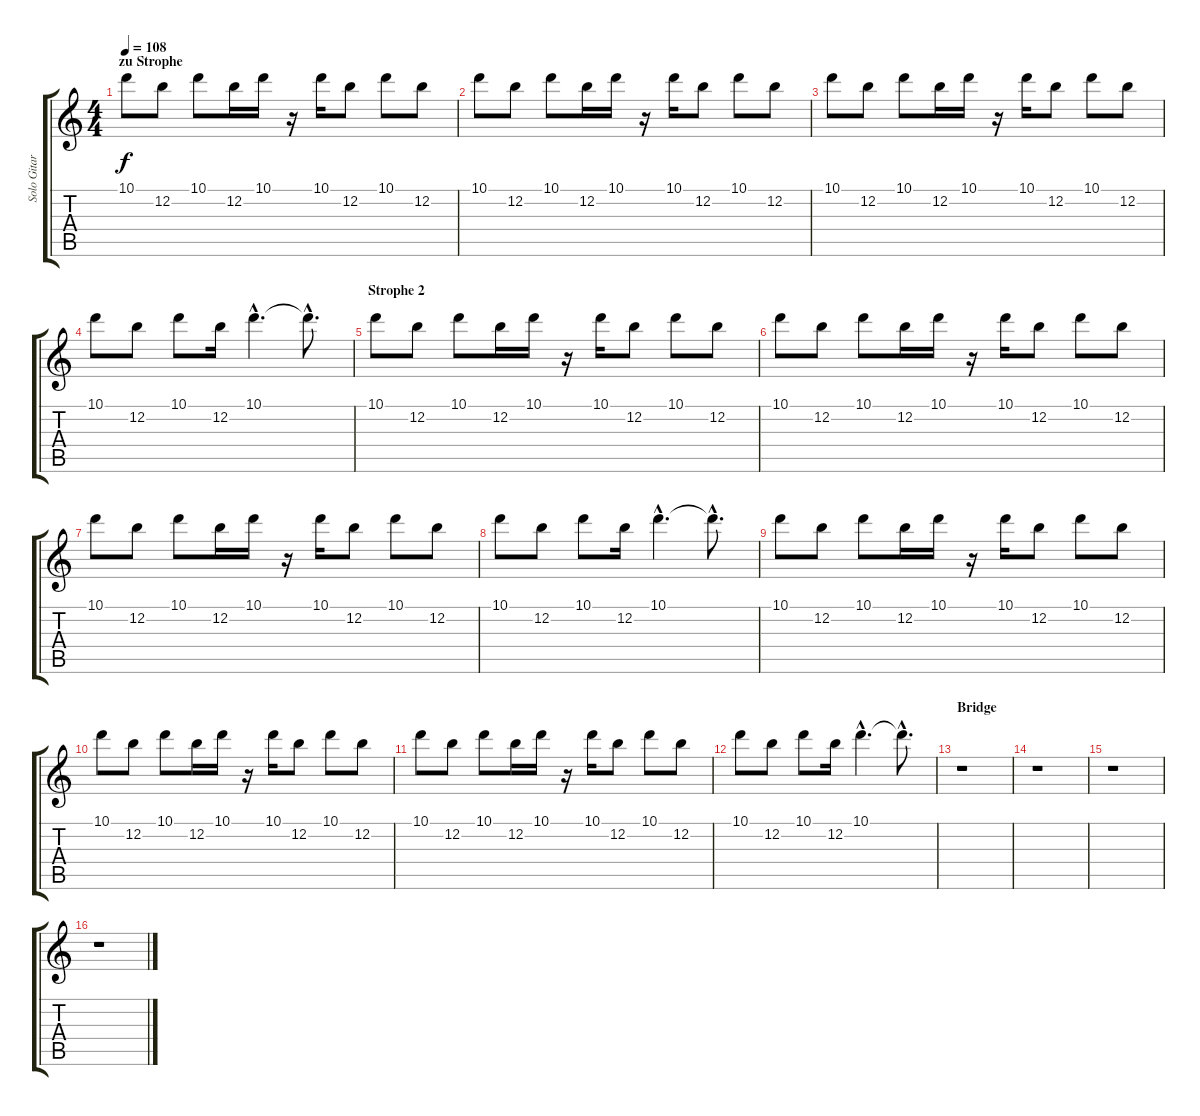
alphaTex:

\track ("Solo Gitarre / Lead" "Solo Gitar") {instrument distortionguitar}
\staff {score tabs}
\tuning (E4 B3 G3 D3 A2 E2) {hide}
\ts (4 4)
\section ("" "zu Strophe")
\tempo 108
\clef g2
\ks c
10.1.8{dy f} 12.2.8 10.1.8 12.2.16 10.1.16 r.16 10.1.16 12.2.8 10.1.8 12.2.8 |
10.1.8 12.2.8 10.1.8 12.2.16 10.1.16 r.16 10.1.16 12.2.8 10.1.8 12.2.8 |
10.1.8 12.2.8 10.1.8 12.2.16 10.1.16 r.16 10.1.16 12.2.8 10.1.8 12.2.8 |
10.1.8 12.2.8 10.1.8 12.2.16 10.1{hac}.4{d} 10.1{hac t}.8{d} |
\section ("" "Strophe 2")
10.1.8 12.2.8 10.1.8 12.2.16 10.1.16 r.16 10.1.16 12.2.8 10.1.8 12.2.8 |
10.1.8 12.2.8 10.1.8 12.2.16 10.1.16 r.16 10.1.16 12.2.8 10.1.8 12.2.8 |
10.1.8 12.2.8 10.1.8 12.2.16 10.1.16 r.16 10.1.16 12.2.8 10.1.8 12.2.8 |
10.1.8 12.2.8 10.1.8 12.2.16 10.1{hac}.4{d} 10.1{hac t}.8{d} |
10.1.8 12.2.8 10.1.8 12.2.16 10.1.16 r.16 10.1.16 12.2.8 10.1.8 12.2.8 |
10.1.8 12.2.8 10.1.8 12.2.16 10.1.16 r.16 10.1.16 12.2.8 10.1.8 12.2.8 |
10.1.8 12.2.8 10.1.8 12.2.16 10.1.16 r.16 10.1.16 12.2.8 10.1.8 12.2.8 |
10.1.8 12.2.8 10.1.8 12.2.16 10.1{hac}.4{d} 10.1{hac t}.8{d} |
\section ("" "Bridge")
r.1 |
r.1 |
r.1 |
r.1
